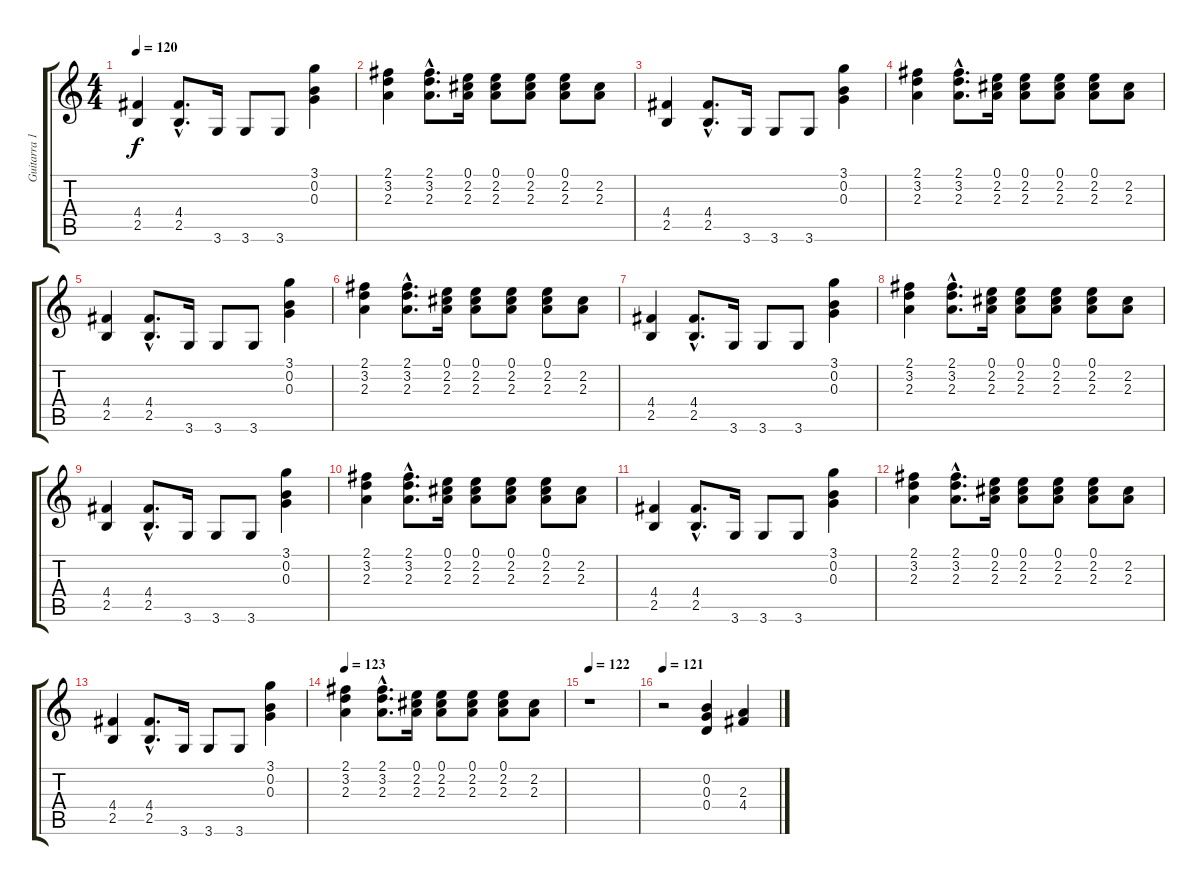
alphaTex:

\track ("Guitarra 1" "Guitarra 1") {instrument overdrivenguitar}
\staff {score tabs}
\tuning (E4 B3 G3 D3 A2 E2) {hide}
\ts (4 4)
\tempo 120
\clef g2
\ks c
(4.4 2.5).4{dy f} (4.4{hac} 2.5{hac}).8{d} 3.6.16 3.6.8 3.6.8 (3.1 0.2 0.3).4 |
(2.1 3.2 2.3).4 (2.1{hac} 3.2{hac} 2.3{hac}).8{d} (0.1 2.2 2.3).16 (0.1 2.2 2.3).8 (0.1 2.2 2.3).8 (0.1 2.2 2.3).8 (2.2 2.3).8 |
(4.4 2.5).4 (4.4{hac} 2.5{hac}).8{d} 3.6.16 3.6.8 3.6.8 (3.1 0.2 0.3).4 |
(2.1 3.2 2.3).4 (2.1{hac} 3.2{hac} 2.3{hac}).8{d} (0.1 2.2 2.3).16 (0.1 2.2 2.3).8 (0.1 2.2 2.3).8 (0.1 2.2 2.3).8 (2.2 2.3).8 |
(4.4 2.5).4 (4.4{hac} 2.5{hac}).8{d} 3.6.16 3.6.8 3.6.8 (3.1 0.2 0.3).4 |
(2.1 3.2 2.3).4 (2.1{hac} 3.2{hac} 2.3{hac}).8{d} (0.1 2.2 2.3).16 (0.1 2.2 2.3).8 (0.1 2.2 2.3).8 (0.1 2.2 2.3).8 (2.2 2.3).8 |
(4.4 2.5).4 (4.4{hac} 2.5{hac}).8{d} 3.6.16 3.6.8 3.6.8 (3.1 0.2 0.3).4 |
(2.1 3.2 2.3).4 (2.1{hac} 3.2{hac} 2.3{hac}).8{d} (0.1 2.2 2.3).16 (0.1 2.2 2.3).8 (0.1 2.2 2.3).8 (0.1 2.2 2.3).8 (2.2 2.3).8 |
(4.4 2.5).4 (4.4{hac} 2.5{hac}).8{d} 3.6.16 3.6.8 3.6.8 (3.1 0.2 0.3).4 |
(2.1 3.2 2.3).4 (2.1{hac} 3.2{hac} 2.3{hac}).8{d} (0.1 2.2 2.3).16 (0.1 2.2 2.3).8 (0.1 2.2 2.3).8 (0.1 2.2 2.3).8 (2.2 2.3).8 |
(4.4 2.5).4 (4.4{hac} 2.5{hac}).8{d} 3.6.16 3.6.8 3.6.8 (3.1 0.2 0.3).4 |
(2.1 3.2 2.3).4 (2.1{hac} 3.2{hac} 2.3{hac}).8{d} (0.1 2.2 2.3).16 (0.1 2.2 2.3).8 (0.1 2.2 2.3).8 (0.1 2.2 2.3).8 (2.2 2.3).8 |
(4.4 2.5).4 (4.4{hac} 2.5{hac}).8{d} 3.6.16 3.6.8 3.6.8 (3.1 0.2 0.3).4 |
\tempo 123
(2.1 3.2 2.3).4 (2.1{hac} 3.2{hac} 2.3{hac}).8{d} (0.1 2.2 2.3).16 (0.1 2.2 2.3).8 (0.1 2.2 2.3).8 (0.1 2.2 2.3).8 (2.2 2.3).8 |
\tempo 122
r.1 |
\tempo 121
r.2 (0.2 0.3 0.4).4 (2.3 4.4).4
